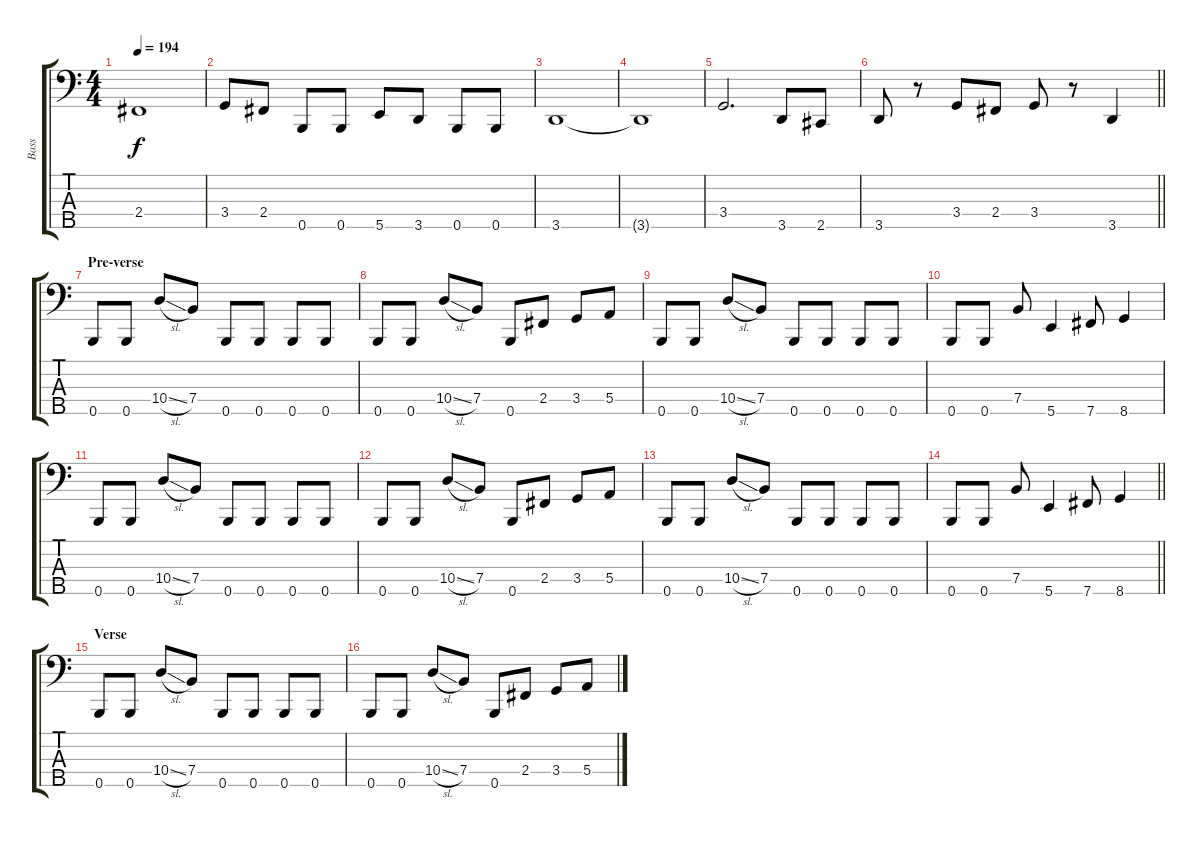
\track ("Bass" "Bass") {instrument electricbasspick}
\staff {score tabs}
\tuning (G2 D2 A1 E1 B0) {hide}
\ts (4 4)
\tempo 194
\clef f4
\ks c
2.4.1{dy f} |
3.4.8 2.4.8 0.5.8 0.5.8 5.5.8 3.5.8 0.5.8 0.5.8 |
3.5.1 |
3.5{t}.1 |
3.4.2{d} 3.5.8 2.5.8 |
\barLineRight lightlight
3.5.8 r.8 3.4.8 2.4.8 3.4.8 r.8 3.5.4 |
\section ("" "Pre-verse")
0.5.8 0.5.8 10.4{sl}.8 7.4.8 0.5.8 0.5.8 0.5.8 0.5.8 |
0.5.8 0.5.8 10.4{sl}.8 7.4.8 0.5.8 2.4.8 3.4.8 5.4.8 |
0.5.8 0.5.8 10.4{sl}.8 7.4.8 0.5.8 0.5.8 0.5.8 0.5.8 |
0.5.8 0.5.8 7.4.8 5.5.4 7.5.8 8.5.4 |
0.5.8 0.5.8 10.4{sl}.8 7.4.8 0.5.8 0.5.8 0.5.8 0.5.8 |
0.5.8 0.5.8 10.4{sl}.8 7.4.8 0.5.8 2.4.8 3.4.8 5.4.8 |
0.5.8 0.5.8 10.4{sl}.8 7.4.8 0.5.8 0.5.8 0.5.8 0.5.8 |
\barLineRight lightlight
0.5.8 0.5.8 7.4.8 5.5.4 7.5.8 8.5.4 |
\section ("" "Verse")
0.5.8 0.5.8 10.4{sl}.8 7.4.8 0.5.8 0.5.8 0.5.8 0.5.8 |
0.5.8 0.5.8 10.4{sl}.8 7.4.8 0.5.8 2.4.8 3.4.8 5.4.8
